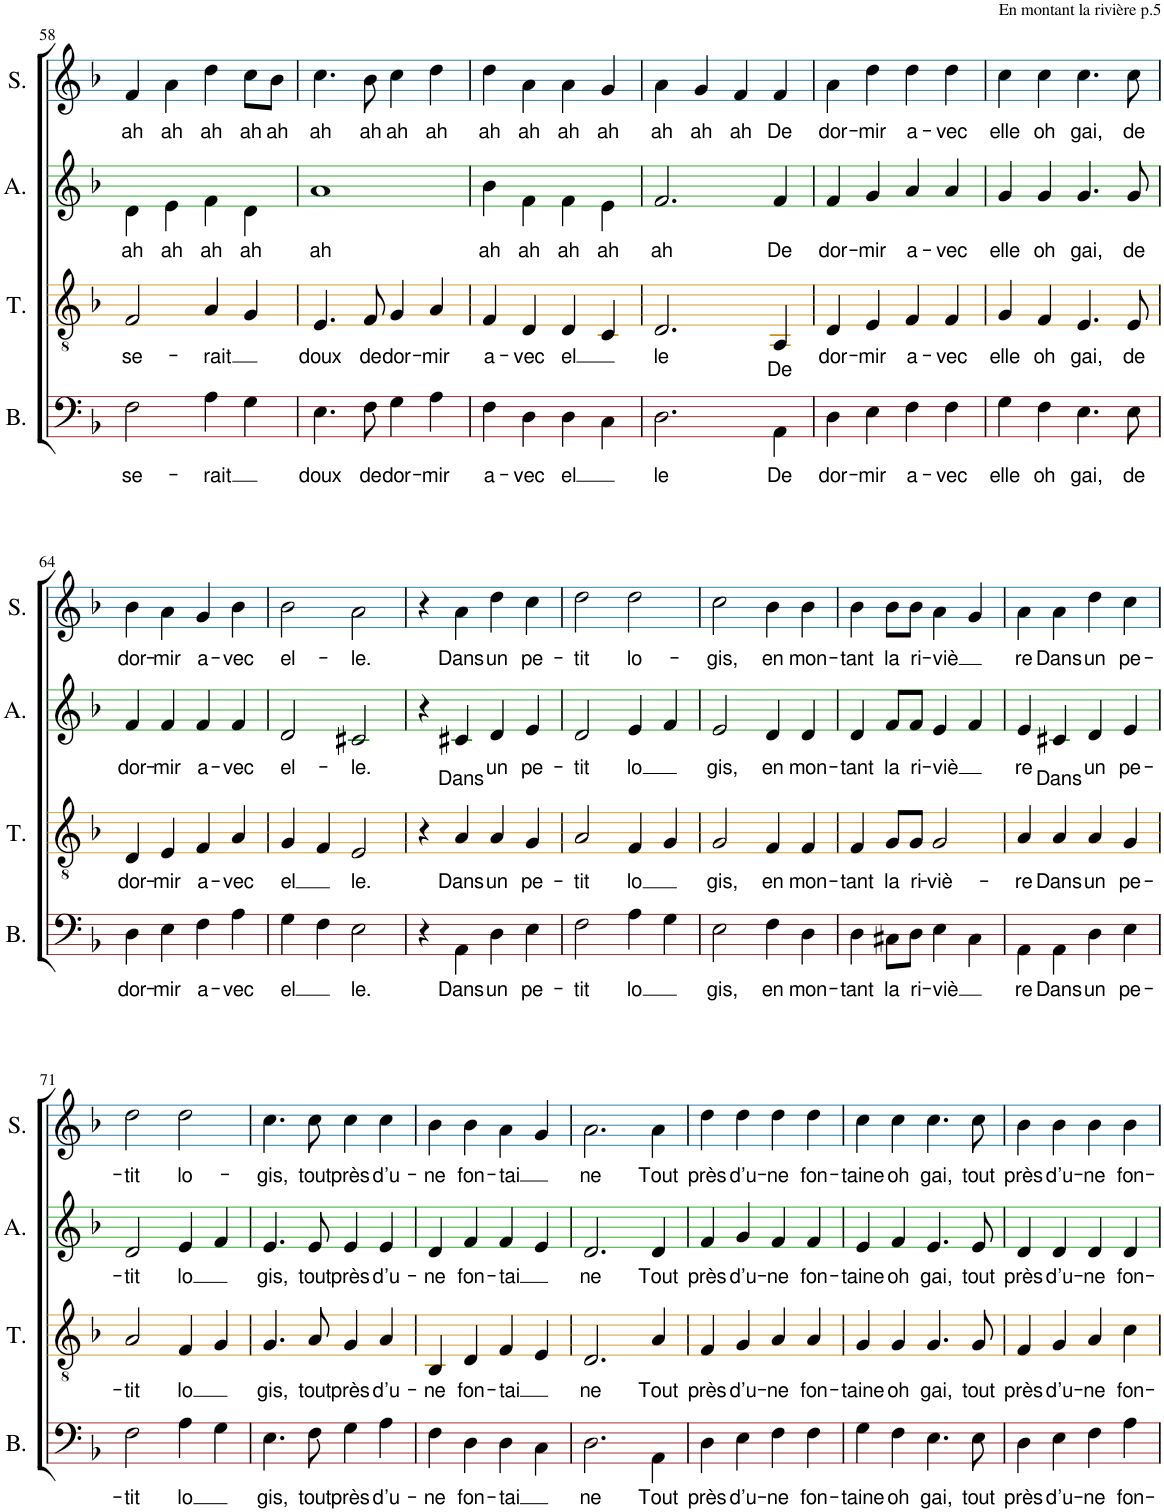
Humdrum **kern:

**kern	**text	**kern	**text	**kern	**text	**kern	**text
*part4	*part4	*part3	*part3	*part2	*part2	*part1	*part1
*staff4	*staff4	*staff3	*staff3	*staff2	*staff2	*staff1	*staff1
*I"Basse	*	*I"Ténor	*	*I"Alto	*	*I"Soprano	*
*I'B.	*	*I'T.	*	*I'A.	*	*I'S.	*
!!LO:PB:g=z
*clefF4	*	*clefGv2	*	*clefG2	*	*clefG2	*
*k[b-]	*	*k[b-]	*	*k[b-]	*	*k[b-]	*
*M4/4	*	*M4/4	*	*M4/4	*	*M4/4	*
=58	=58	=58	=58	=58	=58	=58	=58
!	!LO:LY:b	!	!LO:LY:b	!	!LO:LY:b	!	!LO:LY:b
2F\	se-	2F/	se-	4d\	ah	4f/	ah
!	!	!	!	!	!LO:LY:b	!	!LO:LY:b
.	.	.	.	4e\	ah	4a\	ah
!	!LO:LY:b	!	!LO:LY:b	!	!LO:LY:b	!	!LO:LY:b
4A\	-rait	4A/	-rait	4f\	ah	4dd\	ah
!	!	!	!	!	!LO:LY:b	!	!LO:LY:b
4G\	.	4G/	.	4d\	ah	8cc\L	ah
!	!	!	!	!	!	!	!LO:LY:b
.	.	.	.	.	.	8b-\J	ah
=59	=59	=59	=59	=59	=59	=59	=59
!	!LO:LY:b	!	!LO:LY:b	!	!LO:LY:b	!	!LO:LY:b
4.E\	doux	4.E/	doux	1a	ah	4.cc\	ah
!	!LO:LY:b	!	!LO:LY:b	!	!	!	!LO:LY:b
8F\	de	8F/	de	.	.	8b-\	ah
!	!LO:LY:b	!	!LO:LY:b	!	!	!	!LO:LY:b
4G\	dor-	4G/	dor-	.	.	4cc\	ah
!	!LO:LY:b	!	!LO:LY:b	!	!	!	!LO:LY:b
4A\	-mir	4A/	-mir	.	.	4dd\	ah
=60	=60	=60	=60	=60	=60	=60	=60
!	!LO:LY:b	!	!LO:LY:b	!	!LO:LY:b	!	!LO:LY:b
4F\	a-	4F/	a-	4b-\	ah	4dd\	ah
!	!LO:LY:b	!	!LO:LY:b	!	!LO:LY:b	!	!LO:LY:b
4D\	-vec	4D/	-vec	4f\	ah	4a\	ah
!	!LO:LY:b	!	!LO:LY:b	!	!LO:LY:b	!	!LO:LY:b
4D\	el	4D/	el	4f\	ah	4a\	ah
!	!	!	!	!	!LO:LY:b	!	!LO:LY:b
4C\	.	4C/	.	4e\	ah	4g/	ah
=61	=61	=61	=61	=61	=61	=61	=61
!	!LO:LY:b	!	!LO:LY:b	!	!LO:LY:b	!	!LO:LY:b
2.D\	le	2.D/	le	2.f/	ah	4a\	ah
!	!	!	!	!	!	!	!LO:LY:b
.	.	.	.	.	.	4g/	ah
!	!	!	!	!	!	!	!LO:LY:b
.	.	.	.	.	.	4f/	ah
!	!LO:LY:b	!	!LO:LY:b	!	!LO:LY:b	!	!LO:LY:b
4AA\	De	4AA/	De	4f/	De	4f/	De
=62	=62	=62	=62	=62	=62	=62	=62
!	!LO:LY:b	!	!LO:LY:b	!	!LO:LY:b	!	!LO:LY:b
4D\	dor-	4D/	dor-	4f/	dor-	4a\	dor-
!	!LO:LY:b	!	!LO:LY:b	!	!LO:LY:b	!	!LO:LY:b
4E\	-mir	4E/	-mir	4g/	-mir	4dd\	-mir
!	!LO:LY:b	!	!LO:LY:b	!	!LO:LY:b	!	!LO:LY:b
4F\	a-	4F/	a-	4a/	a-	4dd\	a-
!	!LO:LY:b	!	!LO:LY:b	!	!LO:LY:b	!	!LO:LY:b
4F\	-vec	4F/	-vec	4a/	-vec	4dd\	-vec
=63	=63	=63	=63	=63	=63	=63	=63
!	!LO:LY:b	!	!LO:LY:b	!	!LO:LY:b	!	!LO:LY:b
4G\	elle	4G/	elle	4g/	elle	4cc\	elle
!	!LO:LY:b	!	!LO:LY:b	!	!LO:LY:b	!	!LO:LY:b
4F\	oh	4F/	oh	4g/	oh	4cc\	oh
!	!LO:LY:b	!	!LO:LY:b	!	!LO:LY:b	!	!LO:LY:b
4.E\	gai,	4.E/	gai,	4.g/	gai,	4.cc\	gai,
!	!LO:LY:b	!	!LO:LY:b	!	!LO:LY:b	!	!LO:LY:b
8E\	de	8E/	de	8g/	de	8cc\	de
!!LO:LB:g=z
=64	=64	=64	=64	=64	=64	=64	=64
!	!LO:LY:b	!	!LO:LY:b	!	!LO:LY:b	!	!LO:LY:b
4D\	dor-	4D/	dor-	4f/	dor-	4b-\	dor-
!	!LO:LY:b	!	!LO:LY:b	!	!LO:LY:b	!	!LO:LY:b
4E\	-mir	4E/	-mir	4f/	-mir	4a\	-mir
!	!LO:LY:b	!	!LO:LY:b	!	!LO:LY:b	!	!LO:LY:b
4F\	a-	4F/	a-	4f/	a-	4g/	a-
!	!LO:LY:b	!	!LO:LY:b	!	!LO:LY:b	!	!LO:LY:b
4A\	-vec	4A/	-vec	4f/	-vec	4b-\	-vec
=65	=65	=65	=65	=65	=65	=65	=65
!	!LO:LY:b	!	!LO:LY:b	!	!LO:LY:b	!	!LO:LY:b
4G\	el	4G/	el	2d/	el-	2b-\	el-
4F\	.	4F/	.	.	.	.	.
!	!LO:LY:b	!	!LO:LY:b	!	!LO:LY:b	!	!LO:LY:b
2E\	le.	2E/	le.	2c#X/	-le.	2a\	-le.
=66	=66	=66	=66	=66	=66	=66	=66
4r	.	4r	.	4r	.	4r	.
!	!LO:LY:b	!	!LO:LY:b	!	!LO:LY:b	!	!LO:LY:b
4AA\	Dans	4A/	Dans	4c#X/	Dans	4a\	Dans
!	!LO:LY:b	!	!LO:LY:b	!	!LO:LY:b	!	!LO:LY:b
4D\	un	4A/	un	4d/	un	4dd\	un
!	!LO:LY:b	!	!LO:LY:b	!	!LO:LY:b	!	!LO:LY:b
4E\	pe-	4G/	pe-	4e/	pe-	4cc\	pe-
=67	=67	=67	=67	=67	=67	=67	=67
!	!LO:LY:b	!	!LO:LY:b	!	!LO:LY:b	!	!LO:LY:b
2F\	-tit	2A/	-tit	2d/	-tit	2dd\	-tit
!	!LO:LY:b	!	!LO:LY:b	!	!LO:LY:b	!	!LO:LY:b
4A\	lo	4F/	lo	4e/	lo	2dd\	lo-
4G\	.	4G/	.	4f/	.	.	.
=68	=68	=68	=68	=68	=68	=68	=68
!	!LO:LY:b	!	!LO:LY:b	!	!LO:LY:b	!	!LO:LY:b
2E\	gis,	2G/	gis,	2e/	gis,	2cc\	-gis,
!	!LO:LY:b	!	!LO:LY:b	!	!LO:LY:b	!	!LO:LY:b
4F\	en	4F/	en	4d/	en	4b-\	en
!	!LO:LY:b	!	!LO:LY:b	!	!LO:LY:b	!	!LO:LY:b
4D\	mon-	4F/	mon-	4d/	mon-	4b-\	mon-
=69	=69	=69	=69	=69	=69	=69	=69
!	!LO:LY:b	!	!LO:LY:b	!	!LO:LY:b	!	!LO:LY:b
4D\	-tant	4F/	-tant	4d/	-tant	4b-\	-tant
!	!LO:LY:b	!	!LO:LY:b	!	!LO:LY:b	!	!LO:LY:b
8C#X\L	la	8G/L	la	8f/L	la	8b-\L	la
!	!LO:LY:b	!	!LO:LY:b	!	!LO:LY:b	!	!LO:LY:b
8D\J	ri-	8G/J	ri-	8f/J	ri-	8b-\J	ri-
!	!LO:LY:b	!	!LO:LY:b	!	!LO:LY:b	!	!LO:LY:b
4E\	-viè	2G/	-viè-	4e/	-viè	4a\	-viè
4C#\	.	.	.	4f/	.	4g/	.
=70	=70	=70	=70	=70	=70	=70	=70
!	!LO:LY:b	!	!LO:LY:b	!	!LO:LY:b	!	!LO:LY:b
4AA\	re	4A/	-re	4e/	re	4a\	re
!	!LO:LY:b	!	!LO:LY:b	!	!LO:LY:b	!	!LO:LY:b
4AA\	Dans	4A/	Dans	4c#X/	Dans	4a\	Dans
!	!LO:LY:b	!	!LO:LY:b	!	!LO:LY:b	!	!LO:LY:b
4D\	un	4A/	un	4d/	un	4dd\	un
!	!LO:LY:b	!	!LO:LY:b	!	!LO:LY:b	!	!LO:LY:b
4E\	pe-	4G/	pe-	4e/	pe-	4cc\	pe-
!!LO:LB:g=z
=71	=71	=71	=71	=71	=71	=71	=71
!	!LO:LY:b	!	!LO:LY:b	!	!LO:LY:b	!	!LO:LY:b
2F\	-tit	2A/	-tit	2d/	-tit	2dd\	-tit
!	!LO:LY:b	!	!LO:LY:b	!	!LO:LY:b	!	!LO:LY:b
4A\	lo	4F/	lo	4e/	lo	2dd\	lo-
4G\	.	4G/	.	4f/	.	.	.
=72	=72	=72	=72	=72	=72	=72	=72
!	!LO:LY:b	!	!LO:LY:b	!	!LO:LY:b	!	!LO:LY:b
4.E\	gis,	4.G/	gis,	4.e/	gis,	4.cc\	-gis,
!	!LO:LY:b	!	!LO:LY:b	!	!LO:LY:b	!	!LO:LY:b
8F\	tout	8A/	tout	8e/	tout	8cc\	tout
!	!LO:LY:b	!	!LO:LY:b	!	!LO:LY:b	!	!LO:LY:b
4G\	près	4G/	près	4e/	près	4cc\	près
!	!LO:LY:b	!	!LO:LY:b	!	!LO:LY:b	!	!LO:LY:b
4A\	d’u-	4A/	d’u-	4e/	d’u-	4cc\	d’u-
=73	=73	=73	=73	=73	=73	=73	=73
!	!LO:LY:b	!	!LO:LY:b	!	!LO:LY:b	!	!LO:LY:b
4F\	-ne	4BB-/	-ne	4d/	-ne	4b-\	-ne
!	!LO:LY:b	!	!LO:LY:b	!	!LO:LY:b	!	!LO:LY:b
4D\	fon-	4D/	fon-	4f/	fon-	4b-\	fon-
!	!LO:LY:b	!	!LO:LY:b	!	!LO:LY:b	!	!LO:LY:b
4D\	-tai	4F/	-tai	4f/	-tai	4a\	-tai
4C\	.	4E/	.	4e/	.	4g/	.
=74	=74	=74	=74	=74	=74	=74	=74
!	!LO:LY:b	!	!LO:LY:b	!	!LO:LY:b	!	!LO:LY:b
2.D\	ne	2.D/	ne	2.d/	ne	2.a\	ne
!	!LO:LY:b	!	!LO:LY:b	!	!LO:LY:b	!	!LO:LY:b
4AA\	Tout	4A/	Tout	4d/	Tout	4a\	Tout
=75	=75	=75	=75	=75	=75	=75	=75
!	!LO:LY:b	!	!LO:LY:b	!	!LO:LY:b	!	!LO:LY:b
4D\	près	4F/	près	4f/	près	4dd\	près
!	!LO:LY:b	!	!LO:LY:b	!	!LO:LY:b	!	!LO:LY:b
4E\	d’u-	4G/	d’u-	4g/	d’u-	4dd\	d’u-
!	!LO:LY:b	!	!LO:LY:b	!	!LO:LY:b	!	!LO:LY:b
4F\	-ne	4A/	-ne	4f/	-ne	4dd\	-ne
!	!LO:LY:b	!	!LO:LY:b	!	!LO:LY:b	!	!LO:LY:b
4F\	fon-	4A/	fon-	4f/	fon-	4dd\	fon-
=76	=76	=76	=76	=76	=76	=76	=76
!	!LO:LY:b	!	!LO:LY:b	!	!LO:LY:b	!	!LO:LY:b
4G\	-taine	4G/	-taine	4e/	-taine	4cc\	-taine
!	!LO:LY:b	!	!LO:LY:b	!	!LO:LY:b	!	!LO:LY:b
4F\	oh	4G/	oh	4f/	oh	4cc\	oh
!	!LO:LY:b	!	!LO:LY:b	!	!LO:LY:b	!	!LO:LY:b
4.E\	gai,	4.G/	gai,	4.e/	gai,	4.cc\	gai,
!	!LO:LY:b	!	!LO:LY:b	!	!LO:LY:b	!	!LO:LY:b
8E\	tout	8G/	tout	8e/	tout	8cc\	tout
=77	=77	=77	=77	=77	=77	=77	=77
!	!LO:LY:b	!	!LO:LY:b	!	!LO:LY:b	!	!LO:LY:b
4D\	près	4F/	près	4d/	près	4b-\	près
!	!LO:LY:b	!	!LO:LY:b	!	!LO:LY:b	!	!LO:LY:b
4E\	d’u-	4G/	d’u-	4d/	d’u-	4b-\	d’u-
!	!LO:LY:b	!	!LO:LY:b	!	!LO:LY:b	!	!LO:LY:b
4F\	-ne	4A/	-ne	4d/	-ne	4b-\	-ne
!	!LO:LY:b	!	!LO:LY:b	!	!LO:LY:b	!	!LO:LY:b
4A\	fon-	4c\	fon-	4d/	fon-	4b-\	fon-
=	=	=	=	=	=	=	=
*-	*-	*-	*-	*-	*-	*-	*-
